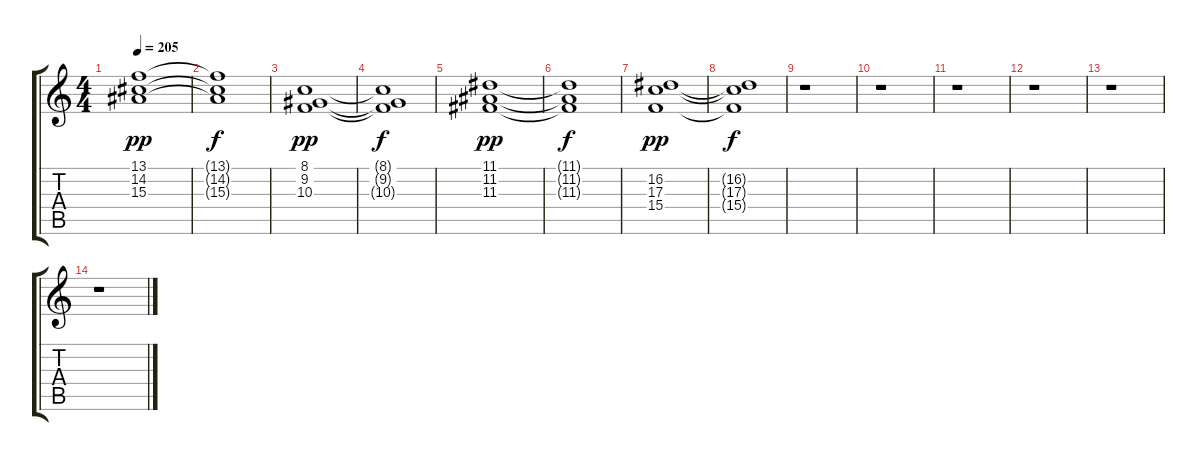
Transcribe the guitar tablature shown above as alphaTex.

\track "" {instrument synthstrings1}
\staff {score tabs}
\tuning (E4 B3 G3 D3 A2 E2) {hide}
\ts (4 4)
\tempo 205
\clef g2
\ks c
(13.1 14.2 15.3).1{dy pp} |
(13.1{t} 14.2{t} 15.3{t}).1{dy f} |
(8.1 9.2 10.3).1{dy pp} |
(8.1{t} 9.2{t} 10.3{t}).1{dy f} |
(11.1 11.2 11.3).1{dy pp} |
(11.1{t} 11.2{t} 11.3{t}).1{dy f} |
(16.2 17.3 15.4).1{dy pp} |
(16.2{t} 17.3{t} 15.4{t}).1{dy f} |
r.1 |
r.1 |
r.1 |
r.1 |
r.1 |
r.1
